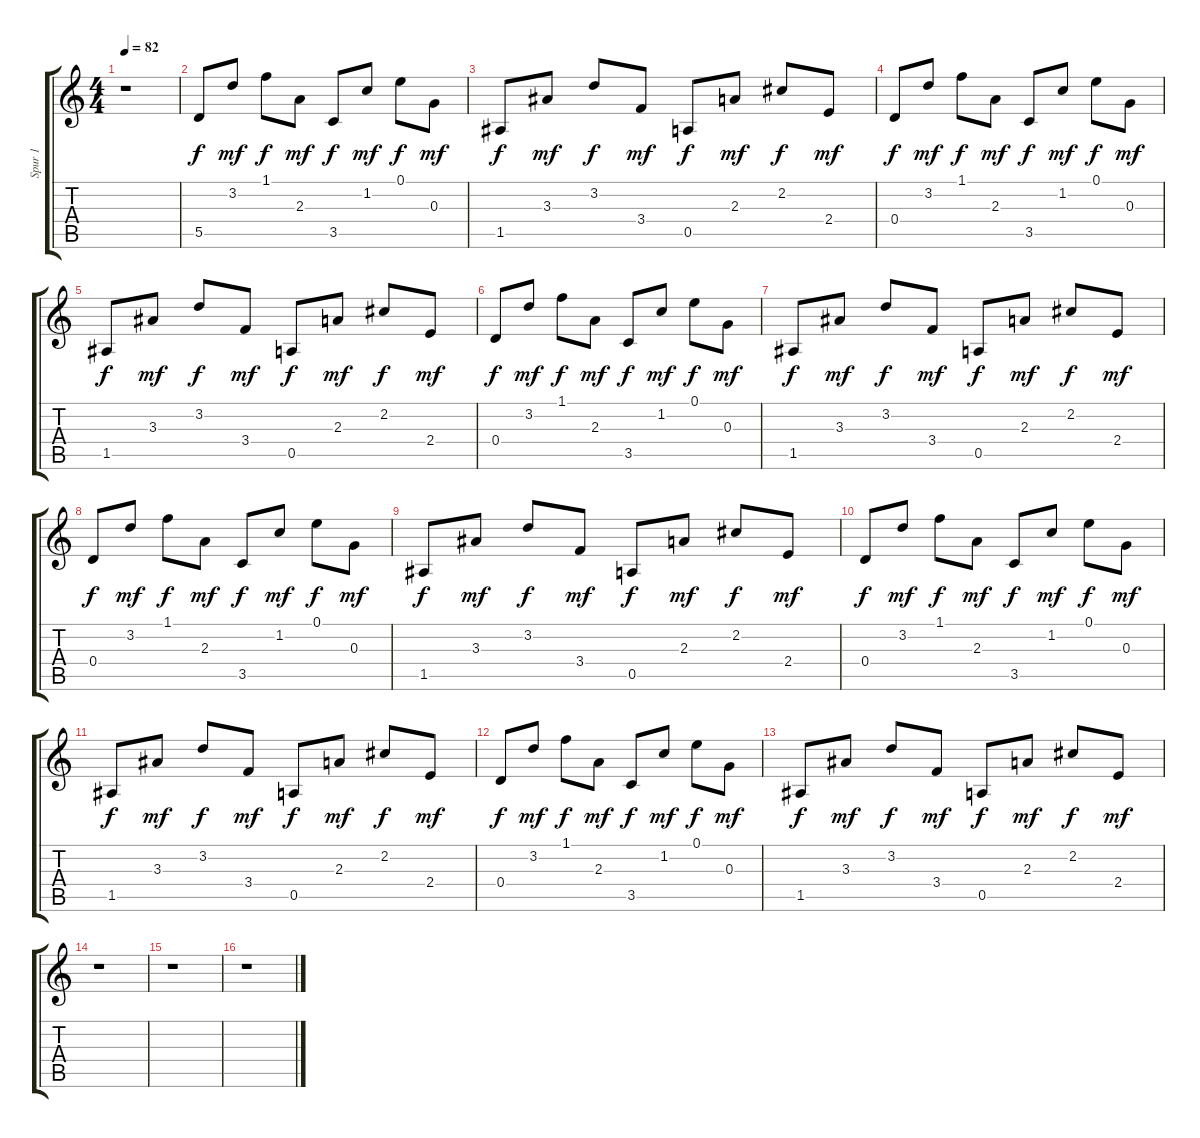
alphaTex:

\track ("Spur 1" "Spur 1") {instrument electricguitarclean}
\staff {score tabs}
\tuning (E4 B3 G3 D3 A2 E2) {hide}
\ts (4 4)
\tempo 82
\clef g2
\ks c
r.1{dy f instrument electricguitarclean} |
5.5.8 3.2.8{dy mf} 1.1.8{dy f} 2.3.8{dy mf} 3.5.8{dy f} 1.2.8{dy mf} 0.1.8{dy f} 0.3.8{dy mf} |
1.5.8{dy f} 3.3.8{dy mf} 3.2.8{dy f} 3.4.8{dy mf} 0.5.8{dy f} 2.3.8{dy mf} 2.2.8{dy f} 2.4.8{dy mf} |
0.4.8{dy f} 3.2.8{dy mf} 1.1.8{dy f} 2.3.8{dy mf} 3.5.8{dy f} 1.2.8{dy mf} 0.1.8{dy f} 0.3.8{dy mf} |
1.5.8{dy f} 3.3.8{dy mf} 3.2.8{dy f} 3.4.8{dy mf} 0.5.8{dy f} 2.3.8{dy mf} 2.2.8{dy f} 2.4.8{dy mf} |
0.4.8{dy f} 3.2.8{dy mf} 1.1.8{dy f} 2.3.8{dy mf} 3.5.8{dy f} 1.2.8{dy mf} 0.1.8{dy f} 0.3.8{dy mf} |
1.5.8{dy f} 3.3.8{dy mf} 3.2.8{dy f} 3.4.8{dy mf} 0.5.8{dy f} 2.3.8{dy mf} 2.2.8{dy f} 2.4.8{dy mf} |
0.4.8{dy f} 3.2.8{dy mf} 1.1.8{dy f} 2.3.8{dy mf} 3.5.8{dy f} 1.2.8{dy mf} 0.1.8{dy f} 0.3.8{dy mf} |
1.5.8{dy f} 3.3.8{dy mf} 3.2.8{dy f} 3.4.8{dy mf} 0.5.8{dy f} 2.3.8{dy mf} 2.2.8{dy f} 2.4.8{dy mf} |
0.4.8{dy f} 3.2.8{dy mf} 1.1.8{dy f} 2.3.8{dy mf} 3.5.8{dy f} 1.2.8{dy mf} 0.1.8{dy f} 0.3.8{dy mf} |
1.5.8{dy f} 3.3.8{dy mf} 3.2.8{dy f} 3.4.8{dy mf} 0.5.8{dy f} 2.3.8{dy mf} 2.2.8{dy f} 2.4.8{dy mf} |
0.4.8{dy f} 3.2.8{dy mf} 1.1.8{dy f} 2.3.8{dy mf} 3.5.8{dy f} 1.2.8{dy mf} 0.1.8{dy f} 0.3.8{dy mf} |
1.5.8{dy f} 3.3.8{dy mf} 3.2.8{dy f} 3.4.8{dy mf} 0.5.8{dy f} 2.3.8{dy mf} 2.2.8{dy f} 2.4.8{dy mf} |
r.1 |
r.1 |
r.1
